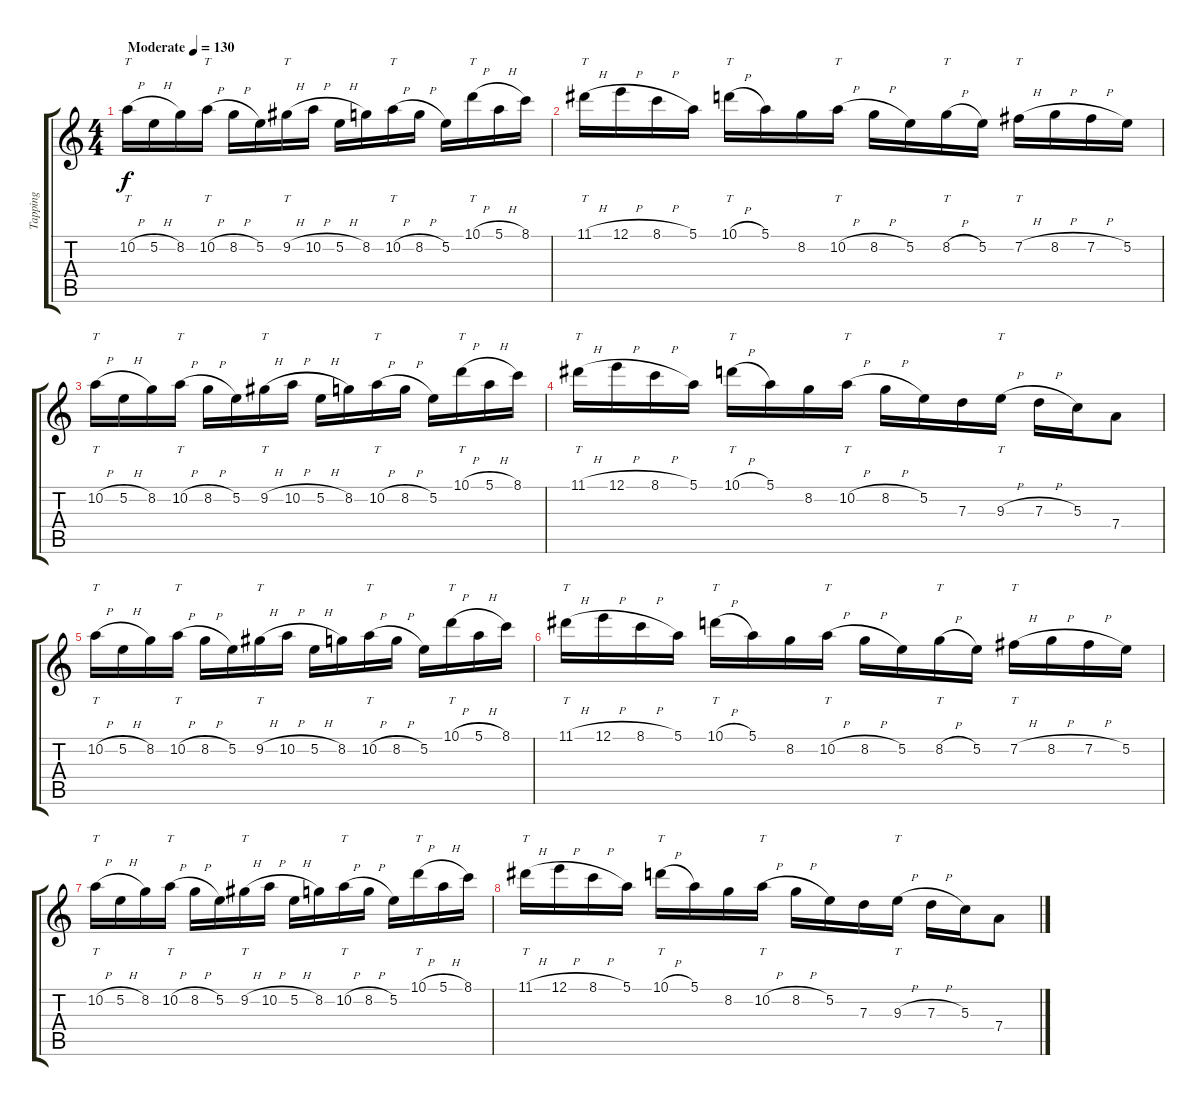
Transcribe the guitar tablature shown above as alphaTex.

\track ("Tapping" "Tapping") {instrument overdrivenguitar}
\staff {score tabs}
\tuning (E4 B3 G3 D3 A2 E2) {hide}
\ts (4 4)
\tempo (130 "Moderate")
\clef g2
\ks c
10.2{h}.16{tt dy f instrument overdrivenguitar} 5.2{h}.16 8.2.16 10.2{h}.16{tt} 8.2{h}.16 5.2.16 9.2{h}.16{tt} 10.2{h}.16 5.2{h}.16 8.2.16 10.2{h}.16{tt} 8.2{h}.16 5.2.16 10.1{h}.16{tt} 5.1{h}.16 8.1.16 |
11.1{h}.16{tt} 12.1{h}.16 8.1{h}.16 5.1.16 10.1{h}.16{tt} 5.1.16 8.2.16 10.2{h}.16{tt} 8.2{h}.16 5.2.16 8.2{h}.16{tt} 5.2.16 7.2{h}.16{tt} 8.2{h}.16 7.2{h}.16 5.2.16 |
10.2{h}.16{tt} 5.2{h}.16 8.2.16 10.2{h}.16{tt} 8.2{h}.16 5.2.16 9.2{h}.16{tt} 10.2{h}.16 5.2{h}.16 8.2.16 10.2{h}.16{tt} 8.2{h}.16 5.2.16 10.1{h}.16{tt} 5.1{h}.16 8.1.16 |
11.1{h}.16{tt} 12.1{h}.16 8.1{h}.16 5.1.16 10.1{h}.16{tt} 5.1.16 8.2.16 10.2{h}.16{tt} 8.2{h}.16 5.2.16 7.3.16 9.3{h}.16{tt} 7.3{h}.16 5.3.16 7.4.8 |
10.2{h}.16{tt} 5.2{h}.16 8.2.16 10.2{h}.16{tt} 8.2{h}.16 5.2.16 9.2{h}.16{tt} 10.2{h}.16 5.2{h}.16 8.2.16 10.2{h}.16{tt} 8.2{h}.16 5.2.16 10.1{h}.16{tt} 5.1{h}.16 8.1.16 |
11.1{h}.16{tt} 12.1{h}.16 8.1{h}.16 5.1.16 10.1{h}.16{tt} 5.1.16 8.2.16 10.2{h}.16{tt} 8.2{h}.16 5.2.16 8.2{h}.16{tt} 5.2.16 7.2{h}.16{tt} 8.2{h}.16 7.2{h}.16 5.2.16 |
10.2{h}.16{tt} 5.2{h}.16 8.2.16 10.2{h}.16{tt} 8.2{h}.16 5.2.16 9.2{h}.16{tt} 10.2{h}.16 5.2{h}.16 8.2.16 10.2{h}.16{tt} 8.2{h}.16 5.2.16 10.1{h}.16{tt} 5.1{h}.16 8.1.16 |
11.1{h}.16{tt} 12.1{h}.16 8.1{h}.16 5.1.16 10.1{h}.16{tt} 5.1.16 8.2.16 10.2{h}.16{tt} 8.2{h}.16 5.2.16 7.3.16 9.3{h}.16{tt} 7.3{h}.16 5.3.16 7.4.8
